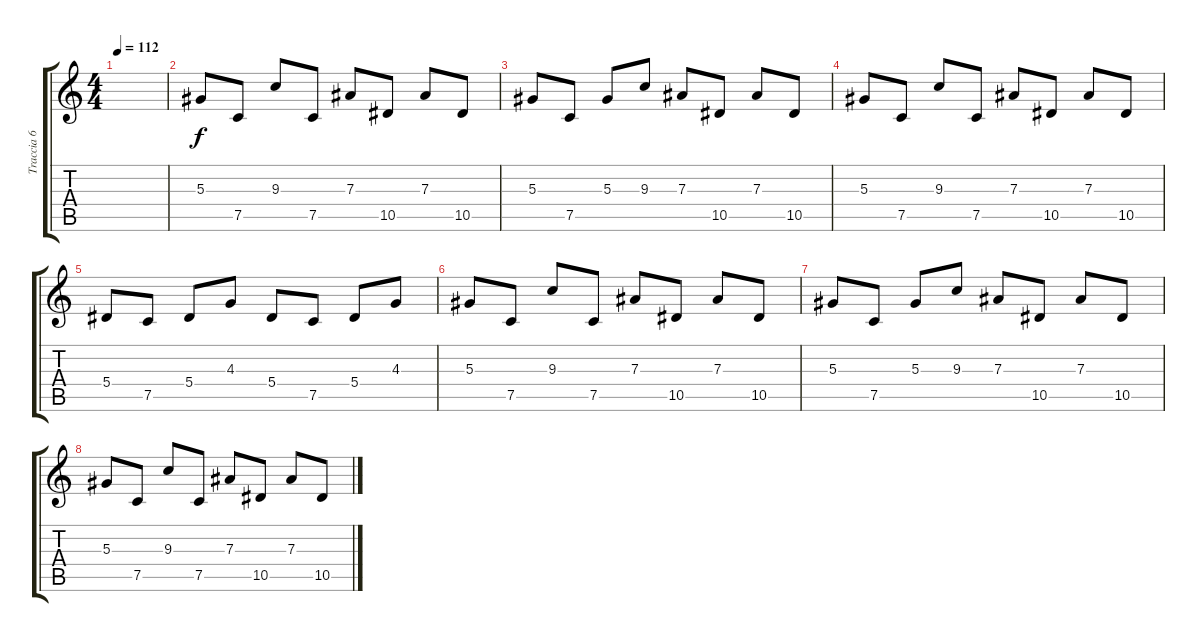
\track ("Traccia 6" "Traccia 6") {instrument overdrivenguitar}
\staff {score tabs}
\tuning (C4 G3 Eb3 Bb2 F2 C2) {hide}
\ts (4 4)
\tempo 112
\clef g2
\ks c
|
5.3.8 7.5.8 9.3.8 7.5.8 7.3.8 10.5.8 7.3.8 10.5.8 |
5.3.8 7.5.8 5.3.8 9.3.8 7.3.8 10.5.8 7.3.8 10.5.8 |
5.3.8 7.5.8 9.3.8 7.5.8 7.3.8 10.5.8 7.3.8 10.5.8 |
5.4.8 7.5.8 5.4.8 4.3.8 5.4.8 7.5.8 5.4.8 4.3.8 |
5.3.8 7.5.8 9.3.8 7.5.8 7.3.8 10.5.8 7.3.8 10.5.8 |
5.3.8 7.5.8 5.3.8 9.3.8 7.3.8 10.5.8 7.3.8 10.5.8 |
5.3.8 7.5.8 9.3.8 7.5.8 7.3.8 10.5.8 7.3.8 10.5.8
